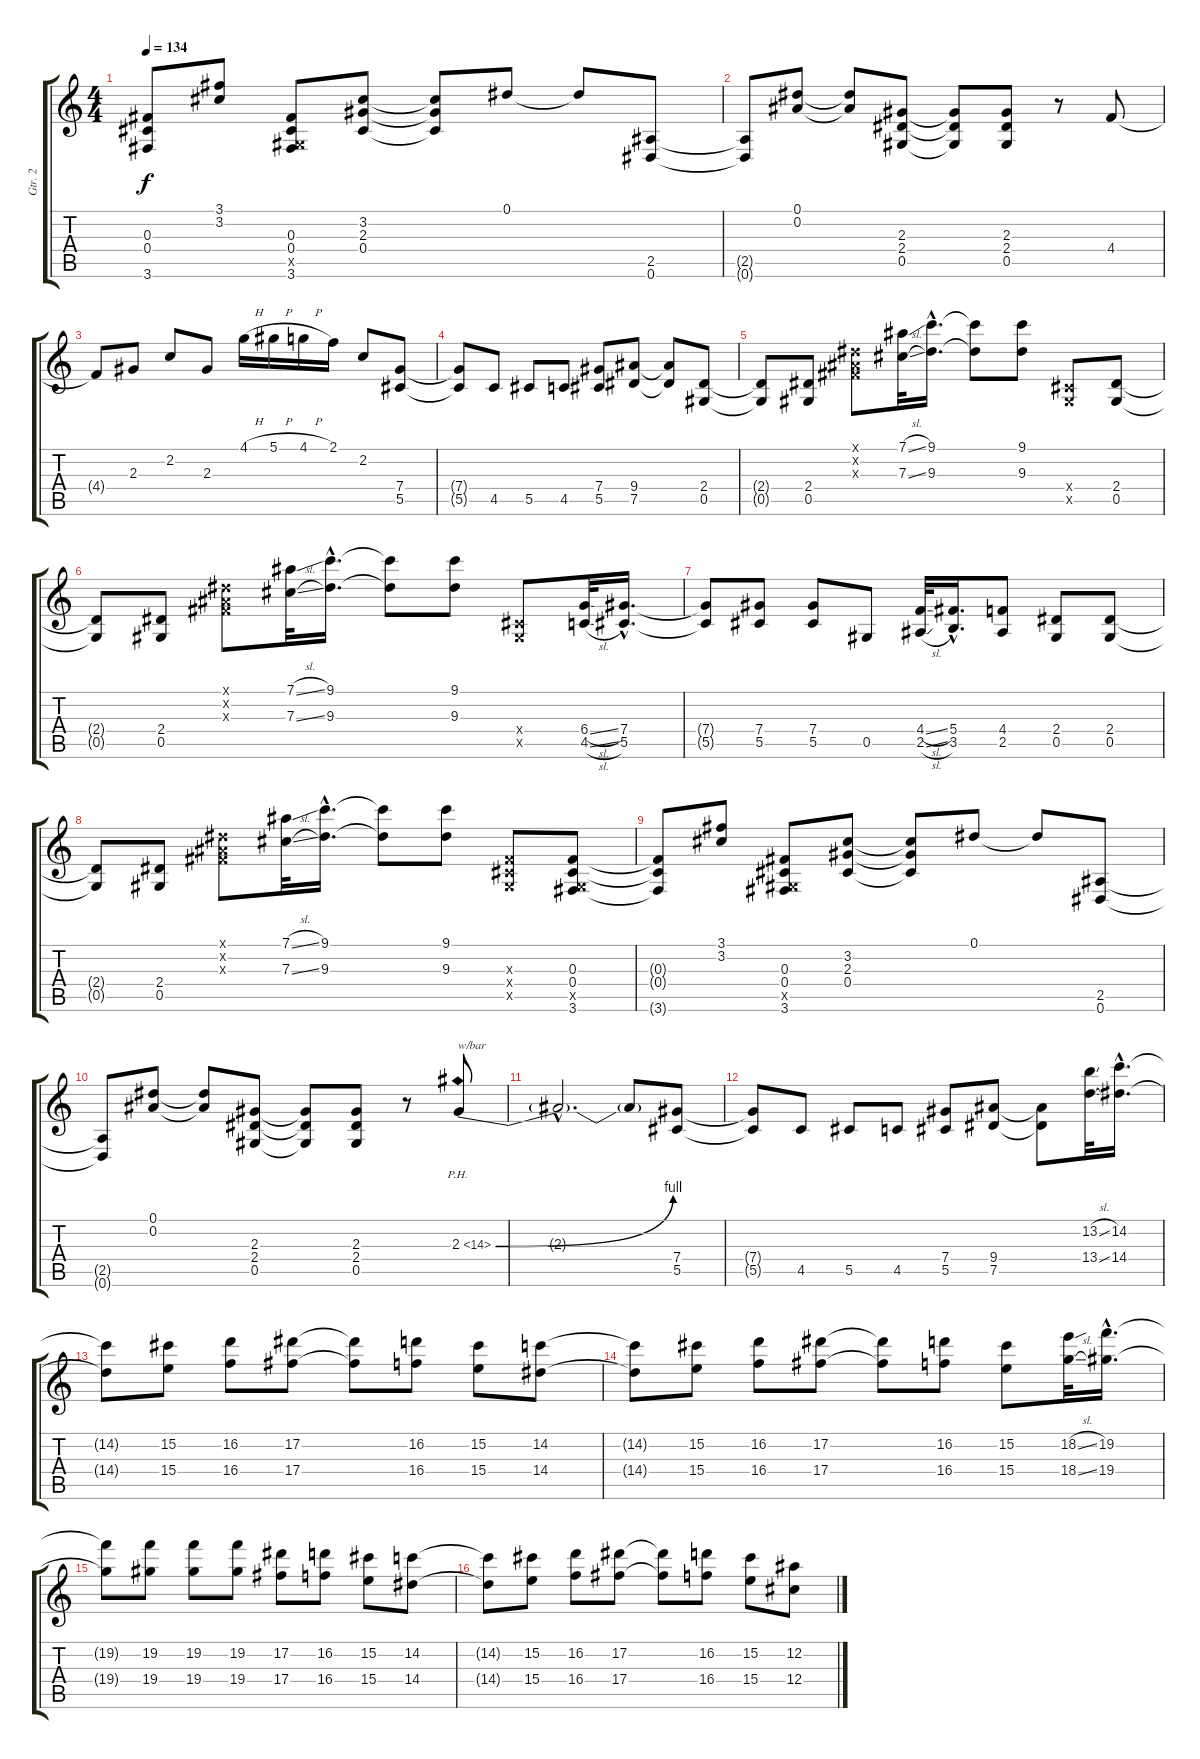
\track ("Gtr. 2" "Gtr. 2") {instrument distortionguitar}
\staff {score tabs}
\tuning (Eb4 Bb3 Gb3 Db3 Ab2 Eb2) {hide}
\ts (4 4)
\tempo 134
\clef g2
\ks c
(0.3{t} 0.4{t} 3.6{t}).8{dy f} (3.1 3.2).8 (0.3 0.4 0.5{x} 3.6).8 (3.2 2.3 0.4).8 (3.2{t} 2.3{t} 0.4{t}).8 0.1.8 0.1{t}.8 (2.5 0.6).8 |
(2.5{t} 0.6{t}).8 (0.1 0.2).8 (0.1{t} 0.2{t}).8 (2.3 2.4 0.5).8 (2.3{t} 2.4{t} 0.5{t}).8 (2.3 2.4 0.5).8 r.8 4.4.8 |
4.4{t}.8 2.3.8 2.2.8 2.3.8 4.1{h}.16 5.1{h}.16 4.1{h}.16 2.1.16 2.2.8 (7.4 5.5).8 |
(7.4{t} 5.5{t}).8 4.5.8 5.5.8 4.5.8 (7.4 5.5).8 (9.4 7.5).8 (9.4{t} 7.5{t}).8 (2.4 0.5).8 |
(2.4{t} 0.5{t}).8 (2.4 0.5).8 (0.1{x} 0.2{x} 0.3{x}).8 (7.1{sl} 7.3{sl}).32 (9.1{hac} 9.3{hac}).16{d} (9.1{t} 9.3{t}).8 (9.1 9.3).8 (0.4{x} 0.5{x}).8 (2.4 0.5).8 |
(2.4{t} 0.5{t}).8 (2.4 0.5).8 (0.1{x} 0.2{x} 0.3{x}).8 (7.1{sl} 7.3{sl}).32 (9.1{hac} 9.3{hac}).16{d} (9.1{t} 9.3{t}).8 (9.1 9.3).8 (0.4{x} 0.5{x}).8 (6.4{sl} 4.5{sl}).32 (7.4{hac} 5.5{hac}).16{d} |
(7.4{t} 5.5{t}).8 (7.4 5.5).8 (7.4 5.5).8 0.5.8 (4.4{sl} 2.5{sl}).32 (5.4{hac} 3.5{hac}).16{d} (4.4 2.5).8 (2.4 0.5).8 (2.4 0.5).8 |
(2.4{t} 0.5{t}).8 (2.4 0.5).8 (0.1{x} 0.2{x} 0.3{x}).8 (7.1{sl} 7.3{sl}).32 (9.1{hac} 9.3{hac}).16{d} (9.1{t} 9.3{t}).8 (9.1 9.3).8 (0.3{x} 0.4{x} 0.5{x}).8 (0.3 0.4 0.5{x} 3.6).8 |
(0.3{t} 0.4{t} 3.6{t}).8 (3.1 3.2).8 (0.3 0.4 0.5{x} 3.6).8 (3.2 2.3 0.4).8 (3.2{t} 2.3{t} 0.4{t}).8 0.1.8 0.1{t}.8 (2.5 0.6).8 |
(2.5{t} 0.6{t}).8 (0.1 0.2).8 (0.1{t} 0.2{t}).8 (2.3 2.4 0.5).8 (2.3{t} 2.4{t} 0.5{t}).8 (2.3 2.4 0.5).8 r.8 2.3{be (bend 0 0 60 4) ph 12}.8{txt "w/bar"} |
2.3{hac t}.2{d} 2.3{t}.8 (7.4 5.5).8 |
(7.4{t} 5.5{t}).8 4.5.8 5.5.8 4.5.8 (7.4 5.5).8 (9.4 7.5).8 (9.4{t} 7.5{t}).8 (13.2{sl} 13.4{sl}).32 (14.2{hac} 14.4{hac}).16{d} |
(14.2{t} 14.4{t}).8 (15.2 15.4).8 (16.2 16.4).8 (17.2 17.4).8 (17.2{t} 17.4{t}).8 (16.2 16.4).8 (15.2 15.4).8 (14.2 14.4).8 |
(14.2{t} 14.4{t}).8 (15.2 15.4).8 (16.2 16.4).8 (17.2 17.4).8 (17.2{t} 17.4{t}).8 (16.2 16.4).8 (15.2 15.4).8 (18.2{sl} 18.4{sl}).32 (19.2{hac} 19.4{hac}).16{d} |
(19.2{t} 19.4{t}).8 (19.2 19.4).8 (19.2 19.4).8 (19.2 19.4).8 (17.2 17.4).8 (16.2 16.4).8 (15.2 15.4).8 (14.2 14.4).8 |
(14.2{t} 14.4{t}).8 (15.2 15.4).8 (16.2 16.4).8 (17.2 17.4).8 (17.2{t} 17.4{t}).8 (16.2 16.4).8 (15.2 15.4).8 (12.2 12.4).8
